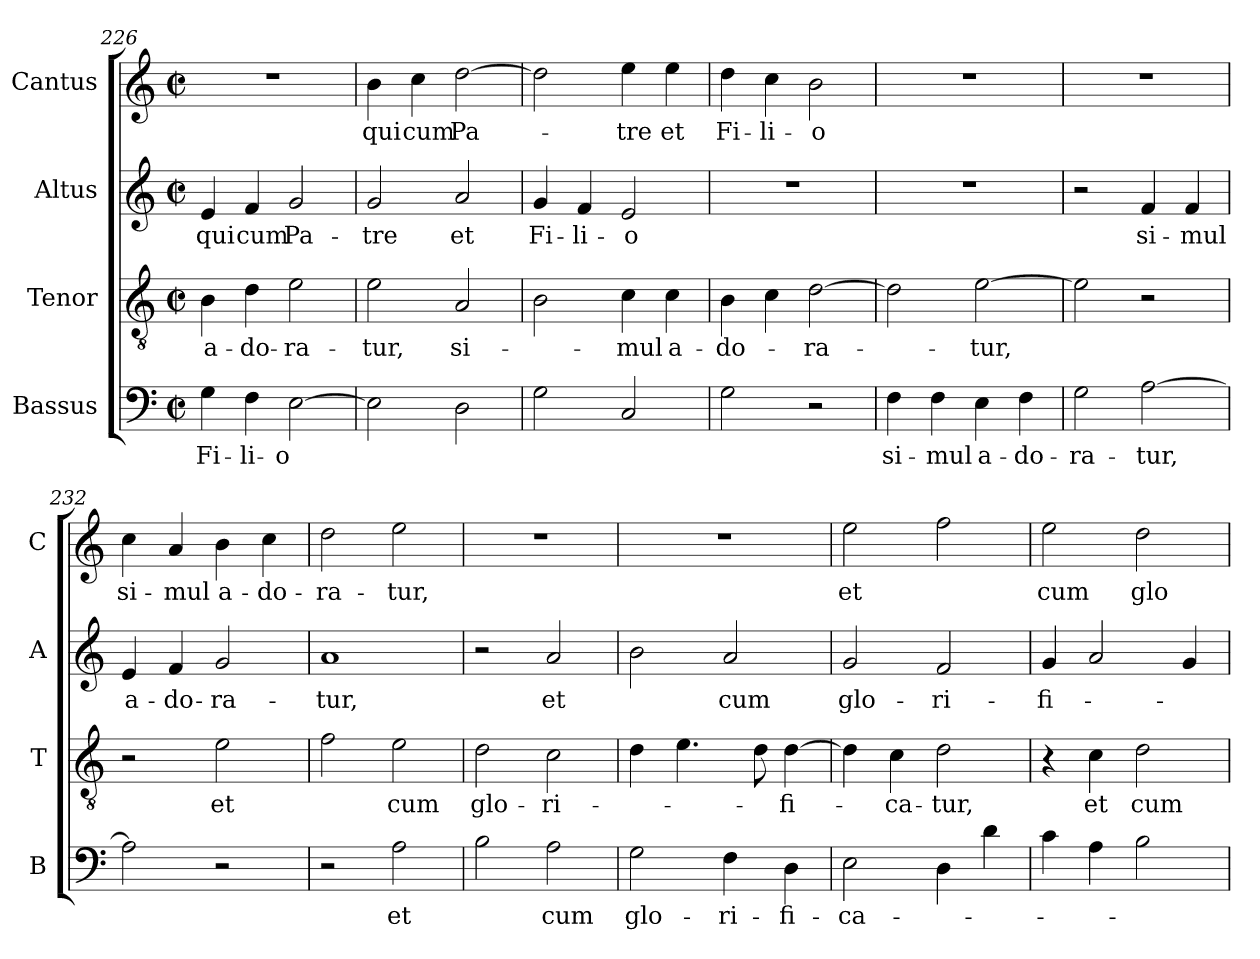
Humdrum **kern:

**kern	**text	**kern	**text	**kern	**text	**kern	**text
*part4	*part4	*part3	*part3	*part2	*part2	*part1	*part1
*staff4	*staff4	*staff3	*staff3	*staff2	*staff2	*staff1	*staff1
*I"Bassus	*	*I"Tenor	*	*I"Altus	*	*I"Cantus	*
*I'B	*	*I'T	*	*I'A	*	*I'C	*
*clefF4	*	*clefGv2	*	*clefG2	*	*clefG2	*
*k[]	*	*k[]	*	*k[]	*	*k[]	*
*C:	*	*C:	*	*C:	*	*C:	*
*M2/2	*	*M2/2	*	*M2/2	*	*M2/2	*
*met(c|)	*	*met(c|)	*	*met(c|)	*	*met(c|)	*
=226	=226	=226	=226	=226	=226	=226	=226
!	!LO:LY:b	!	!	!	!	!	!
!	!	!	!LO:LY:b	!	!	!	!
!	!	!	!	!	!LO:LY:b	!	!
4G\	Fi-	4B\	a-	4e/	qui	1r	.
!	!LO:LY:b	!	!	!	!	!	!
!	!	!	!LO:LY:b	!	!	!	!
!	!	!	!	!	!LO:LY:b	!	!
4F\	-li-	4d\	-do-	4f/	cum	.	.
!	!LO:LY:b	!	!	!	!	!	!
!	!	!	!LO:LY:b	!	!	!	!
!	!	!	!	!	!LO:LY:b	!	!
[2E\	-o	2e\	-ra-	2g/	Pa-	.	.
=227	=227	=227	=227	=227	=227	=227	=227
!	!	!	!LO:LY:b	!	!	!	!
!	!	!	!	!	!LO:LY:b	!	!
!	!	!	!	!	!	!	!LO:LY:b
2E\]	.	2e\	-tur,	2g/	-tre	4b\	qui
!	!	!	!	!	!	!	!LO:LY:b
.	.	.	.	.	.	4cc\	cum
!	!	!	!LO:LY:b	!	!	!	!
!	!	!	!	!	!LO:LY:b	!	!
!	!	!	!	!	!	!	!LO:LY:b
2D\	.	2A/	si-	2a/	et	[2dd\	Pa-
=228	=228	=228	=228	=228	=228	=228	=228
!	!	!	!	!	!LO:LY:b	!	!
2G\	.	2B\	.	4g/	Fi-	2dd\]	.
!	!	!	!	!	!LO:LY:b	!	!
.	.	.	.	4f/	-li-	.	.
!	!	!	!LO:LY:b	!	!	!	!
!	!	!	!	!	!LO:LY:b	!	!
!	!	!	!	!	!	!	!LO:LY:b
2C/	.	4c\	-mul	2e/	-o	4ee\	-tre
!	!	!	!LO:LY:b	!	!	!	!
!	!	!	!	!	!	!	!LO:LY:b
.	.	4c\	a-	.	.	4ee\	et
!!LO:PB:g=z
=229	=229	=229	=229	=229	=229	=229	=229
!	!	!	!LO:LY:b	!	!	!	!
!	!	!	!	!	!	!	!LO:LY:b
2G\	.	4B\	-do-	1r	.	4dd\	Fi-
!	!	!	!	!	!	!	!LO:LY:b
.	.	4c\	.	.	.	4cc\	-li-
!	!	!	!LO:LY:b	!	!	!	!
!	!	!	!	!	!	!	!LO:LY:b
2r	.	[2d\	-ra-	.	.	2b\	-o
=230	=230	=230	=230	=230	=230	=230	=230
!	!LO:LY:b	!	!	!	!	!	!
4F\	si-	2d\]	.	1r	.	1r	.
!	!LO:LY:b	!	!	!	!	!	!
4F\	-mul	.	.	.	.	.	.
!	!LO:LY:b	!	!	!	!	!	!
!	!	!	!LO:LY:b	!	!	!	!
4E\	a-	[2e\	-tur,	.	.	.	.
!	!LO:LY:b	!	!	!	!	!	!
4F\	-do-	.	.	.	.	.	.
=231	=231	=231	=231	=231	=231	=231	=231
!	!LO:LY:b	!	!	!	!	!	!
2G\	-ra-	2e\]	.	2r	.	1r	.
!	!LO:LY:b	!	!	!	!	!	!
!	!	!	!	!	!LO:LY:b	!	!
[2A\	-tur,	2r	.	4f/	si-	.	.
!	!	!	!	!	!LO:LY:b	!	!
.	.	.	.	4f/	-mul	.	.
=232	=232	=232	=232	=232	=232	=232	=232
!	!	!	!	!	!LO:LY:b	!	!
!	!	!	!	!	!	!	!LO:LY:b
2A\]	.	2r	.	4e/	a-	4cc\	si-
!	!	!	!	!	!LO:LY:b	!	!
!	!	!	!	!	!	!	!LO:LY:b
.	.	.	.	4f/	-do-	4a/	-mul
!	!	!	!LO:LY:b	!	!	!	!
!	!	!	!	!	!LO:LY:b	!	!
!	!	!	!	!	!	!	!LO:LY:b
2r	.	2e\	et	2g/	-ra-	4b\	a-
!	!	!	!	!	!	!	!LO:LY:b
.	.	.	.	.	.	4cc\	-do-
=233	=233	=233	=233	=233	=233	=233	=233
!	!	!	!	!	!LO:LY:b	!	!
!	!	!	!	!	!	!	!LO:LY:b
2r	.	2f\	.	1a	-tur,	2dd\	-ra-
!	!LO:LY:b	!	!	!	!	!	!
!	!	!	!LO:LY:b	!	!	!	!
!	!	!	!	!	!	!	!LO:LY:b
2A\	et	2e\	cum	.	.	2ee\	-tur,
=234	=234	=234	=234	=234	=234	=234	=234
!	!	!	!LO:LY:b	!	!	!	!
2B\	.	2d\	glo-	2r	.	1r	.
!	!LO:LY:b	!	!	!	!	!	!
!	!	!	!LO:LY:b	!	!	!	!
!	!	!	!	!	!LO:LY:b	!	!
2A\	cum	2c\	-ri-	2a/	et	.	.
!!LO:LB:g=z
=235	=235	=235	=235	=235	=235	=235	=235
!	!LO:LY:b	!	!	!	!	!	!
2G\	glo-	4d\	.	2b\	.	1r	.
.	.	4.e\	.	.	.	.	.
!	!LO:LY:b	!	!	!	!	!	!
!	!	!	!	!	!LO:LY:b	!	!
4F\	-ri-	.	.	2a/	cum	.	.
.	.	8d\	.	.	.	.	.
!	!LO:LY:b	!	!	!	!	!	!
!	!	!	!LO:LY:b	!	!	!	!
4D\	-fi-	[4d\	-fi-	.	.	.	.
=236	=236	=236	=236	=236	=236	=236	=236
!	!LO:LY:b	!	!	!	!	!	!
!	!	!	!	!	!LO:LY:b	!	!
!	!	!	!	!	!	!	!LO:LY:b
2E\	-ca-	4d\]	.	2g/	glo-	2ee\	et
!	!	!	!LO:LY:b	!	!	!	!
.	.	4c\	-ca-	.	.	.	.
!	!	!	!LO:LY:b	!	!	!	!
!	!	!	!	!	!LO:LY:b	!	!
4D\	.	2d\	-tur,	2f/	-ri-	2ff\	.
4d\	.	.	.	.	.	.	.
=237	=237	=237	=237	=237	=237	=237	=237
!	!	!	!	!	!LO:LY:b	!	!
!	!	!	!	!	!	!	!LO:LY:b
4c\	.	4r	.	4g/	-fi-	2ee\	cum
!	!	!	!LO:LY:b	!	!	!	!
4A\	.	4c\	et	2a/	.	.	.
!	!	!	!LO:LY:b	!	!	!	!
!	!	!	!	!	!	!	!LO:LY:b
2B\	.	2d\	cum	.	.	2dd\	glo-
.	.	.	.	4g/	.	.	.
=	=	=	=	=	=	=	=
*-	*-	*-	*-	*-	*-	*-	*-
